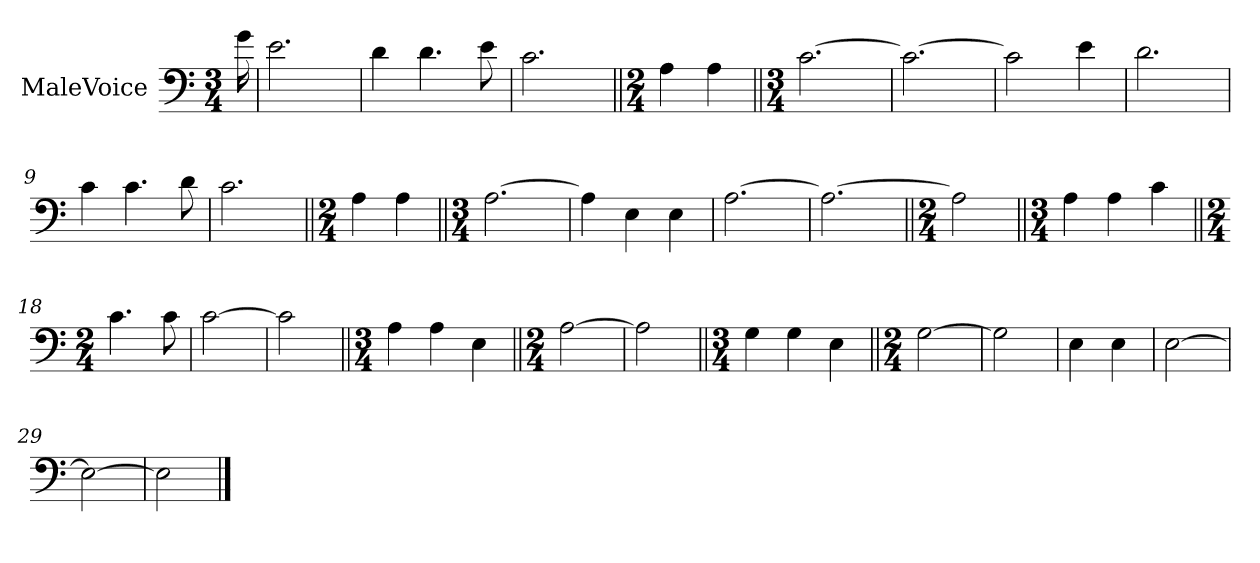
**kern
*part1
*staff1
*I"MaleVoice
*clefF4
*M3/4
*MM176
=
16g
=1
2.e
=2
4d
4.d
8e
=3
2.c
=4||
*M2/4
4A
4A
=5||
*M3/4
[2.c
=6
2.c_
=7
2c]
4e
=8
2.d
=9
4c
4.c
8d
=10
2.c
=11||
*M2/4
4A
4A
=12||
*M3/4
[2.A
=13
4A]
4E
4E
=14
[2.A
=15
2.A_
=16||
*M2/4
2A]
=17||
*M3/4
4A
4A
4c
=18||
*M2/4
4.c
8c
=19
[2c
=20
2c]
=21||
*M3/4
4A
4A
4E
=22||
*M2/4
[2A
=23
2A]
=24||
*M3/4
4G
4G
4E
=25||
*M2/4
[2G
=26
2G]
=27
4E
4E
=28
[2E
=29
2E_
=30
2E]
==
*-
